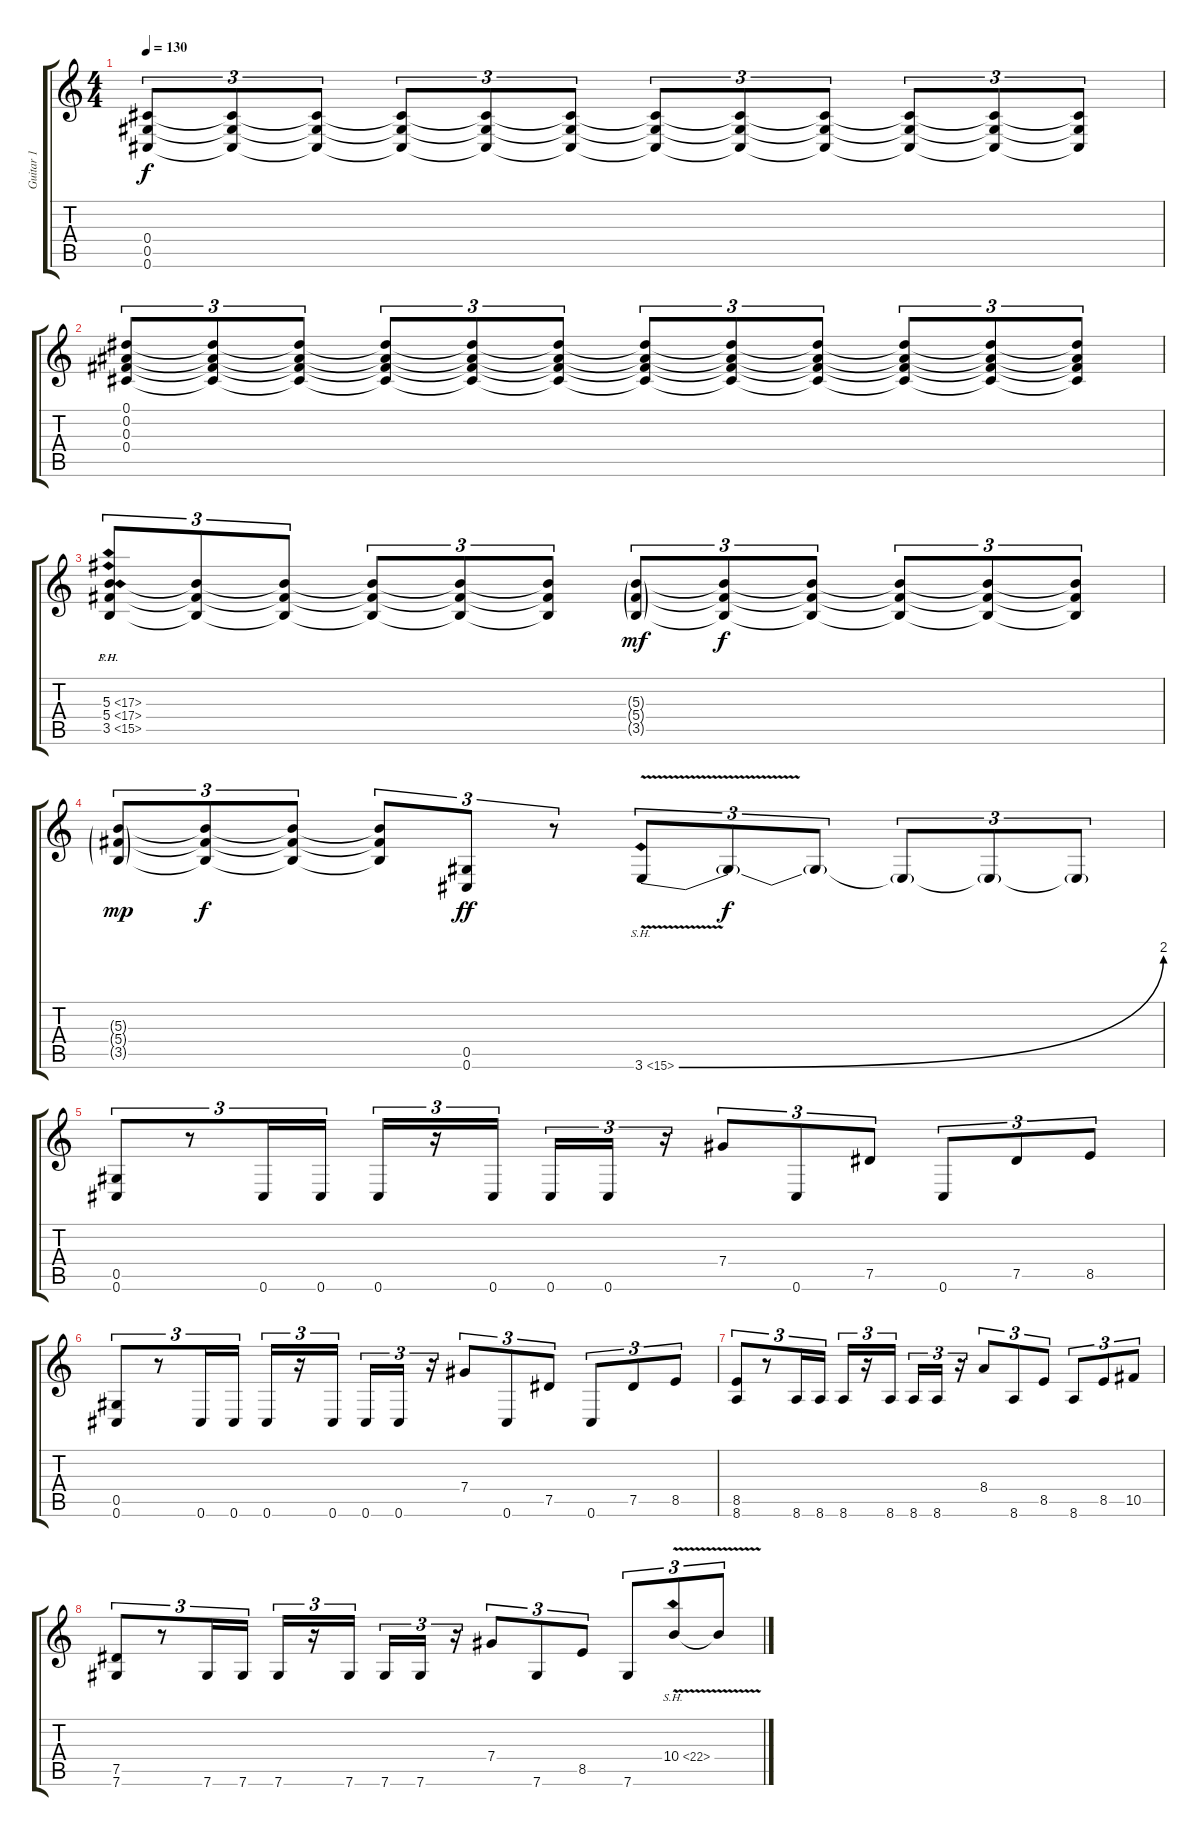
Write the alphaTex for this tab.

\track ("Guitar 1" "Guitar 1") {instrument distortionguitar}
\staff {score tabs}
\tuning (Eb4 Bb3 Gb3 Db3 Ab2 Db2) {hide}
\ts (4 4)
\tempo 130
\clef g2
\ks c
(0.4 0.5 0.6).8{tu (3 2) dy f} (0.4{t} 0.5{t} 0.6{t}).8{tu (3 2)} (0.4{t} 0.5{t} 0.6{t}).8{tu (3 2)} (0.4{t} 0.5{t} 0.6{t}).8{tu (3 2)} (0.4{t} 0.5{t} 0.6{t}).8{tu (3 2)} (0.4{t} 0.5{t} 0.6{t}).8{tu (3 2)} (0.4{t} 0.5{t} 0.6{t}).8{tu (3 2)} (0.4{t} 0.5{t} 0.6{t}).8{tu (3 2)} (0.4{t} 0.5{t} 0.6{t}).8{tu (3 2)} (0.4{t} 0.5{t} 0.6{t}).8{tu (3 2)} (0.4{t} 0.5{t} 0.6{t}).8{tu (3 2)} (0.4{t} 0.5{t} 0.6{t}).8{tu (3 2)} |
(0.1 0.2 0.3 0.4).8{tu (3 2)} (0.1{t} 0.2{t} 0.3{t} 0.4{t}).8{tu (3 2)} (0.1{t} 0.2{t} 0.3{t} 0.4{t}).8{tu (3 2)} (0.1{t} 0.2{t} 0.3{t} 0.4{t}).8{tu (3 2)} (0.1{t} 0.2{t} 0.3{t} 0.4{t}).8{tu (3 2)} (0.1{t} 0.2{t} 0.3{t} 0.4{t}).8{tu (3 2)} (0.1{t} 0.2{t} 0.3{t} 0.4{t}).8{tu (3 2)} (0.1{t} 0.2{t} 0.3{t} 0.4{t}).8{tu (3 2)} (0.1{t} 0.2{t} 0.3{t} 0.4{t}).8{tu (3 2)} (0.1{t} 0.2{t} 0.3{t} 0.4{t}).8{tu (3 2)} (0.1{t} 0.2{t} 0.3{t} 0.4{t}).8{tu (3 2)} (0.1{t} 0.2{t} 0.3{t} 0.4{t}).8{tu (3 2)} |
(5.3{sh 12} 5.4{ph 12} 3.5{sh 12}).8{tu (3 2)} (5.3{t} 5.4{t} 3.5{t}).8{tu (3 2)} (5.3{t} 5.4{t} 3.5{t}).8{tu (3 2)} (5.3{t} 5.4{t} 3.5{t}).8{tu (3 2)} (5.3{t} 5.4{t} 3.5{t}).8{tu (3 2)} (5.3{t} 5.4{t} 3.5{t}).8{tu (3 2)} (5.3{g} 5.4{g} 3.5{g}).8{tu (3 2) dy mf} (5.3{t} 5.4{t} 3.5{t}).8{tu (3 2) dy f} (5.3{t} 5.4{t} 3.5{t}).8{tu (3 2)} (5.3{t} 5.4{t} 3.5{t}).8{tu (3 2)} (5.3{t} 5.4{t} 3.5{t}).8{tu (3 2)} (5.3{t} 5.4{t} 3.5{t}).8{tu (3 2)} |
(5.3{g} 5.4{g} 3.5{g}).8{tu (3 2) dy mp} (5.3{t} 5.4{t} 3.5{t}).8{tu (3 2) dy f} (5.3{t} 5.4{t} 3.5{t}).8{tu (3 2)} (5.3{t} 5.4{t} 3.5{t}).8{tu (3 2)} (0.5 0.6).8{tu (3 2) dy ff} r.8{tu (3 2)} 3.6{be (bend 0 0 60 8) sh 12 v}.8{tu (3 2)} 3.6{t}.8{tu (3 2) dy f} 3.6{t}.8{tu (3 2)} 3.6{t}.8{tu (3 2)} 3.6{t}.8{tu (3 2)} 3.6{t}.8{tu (3 2)} |
(0.5 0.6).8{tu (3 2)} r.8{tu (3 2)} 0.6.16{tu (3 2)} 0.6.16{tu (3 2)} 0.6.16{tu (3 2)} r.16{tu (3 2)} 0.6.16{tu (3 2) beam splitsecondary} 0.6.16{tu (3 2)} 0.6.16{tu (3 2)} r.16{tu (3 2)} 7.4.8{tu (3 2)} 0.6.8{tu (3 2)} 7.5.8{tu (3 2)} 0.6.8{tu (3 2)} 7.5.8{tu (3 2)} 8.5.8{tu (3 2)} |
(0.5 0.6).8{tu (3 2)} r.8{tu (3 2)} 0.6.16{tu (3 2)} 0.6.16{tu (3 2)} 0.6.16{tu (3 2)} r.16{tu (3 2)} 0.6.16{tu (3 2) beam splitsecondary} 0.6.16{tu (3 2)} 0.6.16{tu (3 2)} r.16{tu (3 2)} 7.4.8{tu (3 2)} 0.6.8{tu (3 2)} 7.5.8{tu (3 2)} 0.6.8{tu (3 2)} 7.5.8{tu (3 2)} 8.5.8{tu (3 2)} |
(8.5 8.6).8{tu (3 2)} r.8{tu (3 2)} 8.6.16{tu (3 2)} 8.6.16{tu (3 2)} 8.6.16{tu (3 2)} r.16{tu (3 2)} 8.6.16{tu (3 2) beam splitsecondary} 8.6.16{tu (3 2)} 8.6.16{tu (3 2)} r.16{tu (3 2)} 8.4.8{tu (3 2)} 8.6.8{tu (3 2)} 8.5.8{tu (3 2)} 8.6.8{tu (3 2)} 8.5.8{tu (3 2)} 10.5.8{tu (3 2)} |
(7.5 7.6).8{tu (3 2)} r.8{tu (3 2)} 7.6.16{tu (3 2)} 7.6.16{tu (3 2)} 7.6.16{tu (3 2)} r.16{tu (3 2)} 7.6.16{tu (3 2) beam splitsecondary} 7.6.16{tu (3 2)} 7.6.16{tu (3 2)} r.16{tu (3 2)} 7.4.8{tu (3 2)} 7.6.8{tu (3 2)} 8.5.8{tu (3 2)} 7.6.8{tu (3 2)} 10.4{sh 12 v}.8{tu (3 2)} 10.4{t}.8{tu (3 2)}
